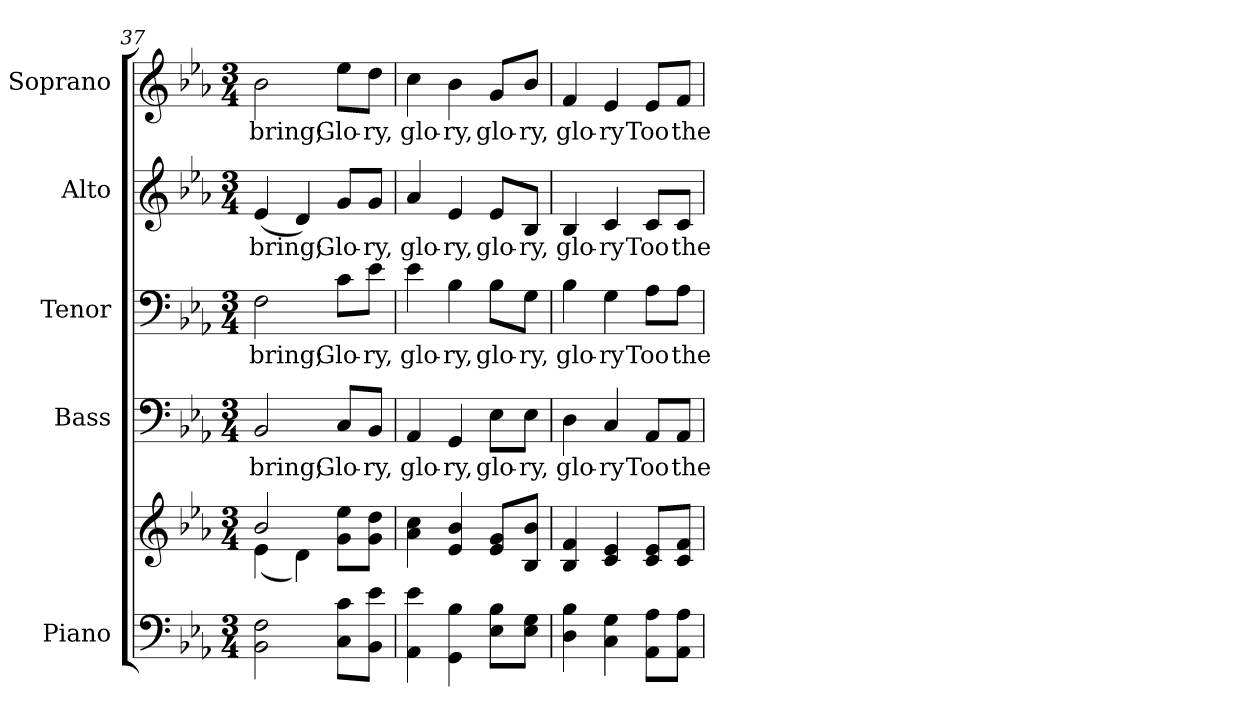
**kern	**kern	**kern	**text	**kern	**text	**kern	**text	**kern	**text
*part5	*part5	*part4	*part4	*part3	*part3	*part2	*part2	*part1	*part1
*staff6	*staff5	*staff4	*staff4	*staff3	*staff3	*staff2	*staff2	*staff1	*staff1
*I"Piano	*	*I"Bass	*	*I"Tenor	*	*I"Alto	*	*I"Soprano	*
*I'Pno.	*	*I'B.	*	*I'T.	*	*I'A.	*	*I'S.	*
!!LO:PB:g=z
*clefF4	*clefG2	*clefF4	*	*clefF4	*	*clefG2	*	*clefG2	*
*k[b-e-a-]	*k[b-e-a-]	*k[b-e-a-]	*	*k[b-e-a-]	*	*k[b-e-a-]	*	*k[b-e-a-]	*
*E-:	*E-:	*E-:	*	*E-:	*	*E-:	*	*E-:	*
*M3/4	*M3/4	*M3/4	*	*M3/4	*	*M3/4	*	*M3/4	*
=37	=37	=37	=37	=37	=37	=37	=37	=37	=37
*	*^	*	*	*	*	*	*	*	*
!	!	!	!	!LO:LY:b:color=#000000	!	!	!	!	!	!
!	!	!	!	!	!	!LO:LY:b:color=#000000	!	!	!	!
!	!	!	!	!	!	!	!	!LO:LY:b:color=#000000	!	!
!	!	!	!	!	!	!	!	!	!	!LO:LY:b:color=#000000
2BB-i\ 2Fi	2b-i/	(4e-i\	2BB-i/	bring;	2Fi\	bring;	(4e-i/	bring;	2b-i\	bring;
.	.	4di\)	.	.	.	.	4di/)	.	.	.
!	!	!	!	!LO:LY:b:color=#000000	!	!	!	!	!	!
!	!	!	!	!	!	!LO:LY:b:color=#000000	!	!	!	!
!	!	!	!	!	!	!	!	!LO:LY:b:color=#000000	!	!
!	!	!	!	!	!	!	!	!	!	!LO:LY:b:color=#000000
8Ci\ 8ci\L	8gi\ 8ee-i\L	4ryy	8Ci/L	Glo-	8ci\L	Glo-	8gi/L	Glo-	8ee-i\L	Glo-
!	!	!	!	!LO:LY:b:color=#000000	!	!	!	!	!	!
!	!	!	!	!	!	!LO:LY:b:color=#000000	!	!	!	!
!	!	!	!	!	!	!	!	!LO:LY:b:color=#000000	!	!
!	!	!	!	!	!	!	!	!	!	!LO:LY:b:color=#000000
8BB-i\ 8e-i\J	8gi\ 8ddi\J	.	8BB-i/J	-ry,	8e-i\J	-ry,	8gi/J	-ry,	8ddi\J	-ry,
*	*v	*v	*	*	*	*	*	*	*	*
=38	=38	=38	=38	=38	=38	=38	=38	=38	=38
!	!	!	!LO:LY:b:color=#000000	!	!	!	!	!	!
!	!	!	!	!	!LO:LY:b:color=#000000	!	!	!	!
!	!	!	!	!	!	!	!LO:LY:b:color=#000000	!	!
!	!	!	!	!	!	!	!	!	!LO:LY:b:color=#000000
4AA-i\ 4e-i	4a-i\ 4cci	4AA-i/	glo-	4e-i\	glo-	4a-i/	glo-	4cci\	glo-
!	!	!	!LO:LY:b:color=#000000	!	!	!	!	!	!
!	!	!	!	!	!LO:LY:b:color=#000000	!	!	!	!
!	!	!	!	!	!	!	!LO:LY:b:color=#000000	!	!
!	!	!	!	!	!	!	!	!	!LO:LY:b:color=#000000
4GGi\ 4B-i	4e-i/ 4b-i	4GGi/	-ry,	4B-i\	-ry,	4e-i/	-ry,	4b-i\	-ry,
!	!	!	!LO:LY:b:color=#000000	!	!	!	!	!	!
!	!	!	!	!	!LO:LY:b:color=#000000	!	!	!	!
!	!	!	!	!	!	!	!LO:LY:b:color=#000000	!	!
!	!	!	!	!	!	!	!	!	!LO:LY:b:color=#000000
8E-i\ 8B-i\L	8e-i/ 8gi/L	8E-i\L	glo-	8B-i\L	glo-	8e-i/L	glo-	8gi/L	glo-
!	!	!	!LO:LY:b:color=#000000	!	!	!	!	!	!
!	!	!	!	!	!LO:LY:b:color=#000000	!	!	!	!
!	!	!	!	!	!	!	!LO:LY:b:color=#000000	!	!
!	!	!	!	!	!	!	!	!	!LO:LY:b:color=#000000
8E-i\ 8Gi\J	8B-i/ 8b-i/J	8E-i\J	-ry,	8Gi\J	-ry,	8B-i/J	-ry,	8b-i/J	-ry,
!!LO:PB:g=z
=39	=39	=39	=39	=39	=39	=39	=39	=39	=39
!	!	!	!LO:LY:b:color=#000000	!	!	!	!	!	!
!	!	!	!	!	!LO:LY:b:color=#000000	!	!	!	!
!	!	!	!	!	!	!	!LO:LY:b:color=#000000	!	!
!	!	!	!	!	!	!	!	!	!LO:LY:b:color=#000000
4Di\ 4B-i	4B-i/ 4fi	4Di\	glo-	4B-i\	glo-	4B-i/	glo-	4fi/	glo-
!	!	!	!LO:LY:b:color=#000000	!	!	!	!	!	!
!	!	!	!	!	!LO:LY:b:color=#000000	!	!	!	!
!	!	!	!	!	!	!	!LO:LY:b:color=#000000	!	!
!	!	!	!	!	!	!	!	!	!LO:LY:b:color=#000000
4Ci\ 4Gi	4ci/ 4e-i	4Ci/	-ry	4Gi\	-ry	4ci/	-ry	4e-i/	-ry
!	!	!	!LO:LY:b:color=#000000	!	!	!	!	!	!
!	!	!	!	!	!LO:LY:b:color=#000000	!	!	!	!
!	!	!	!	!	!	!	!LO:LY:b:color=#000000	!	!
!	!	!	!	!	!	!	!	!	!LO:LY:b:color=#000000
8AA-i\ 8A-i\L	8ci/ 8e-i/L	8AA-i/L	Too	8A-i\L	Too	8ci/L	Too	8e-i/L	Too
!	!	!	!LO:LY:b:color=#000000	!	!	!	!	!	!
!	!	!	!	!	!LO:LY:b:color=#000000	!	!	!	!
!	!	!	!	!	!	!	!LO:LY:b:color=#000000	!	!
!	!	!	!	!	!	!	!	!	!LO:LY:b:color=#000000
8AA-i\ 8A-i\J	8ci/ 8fi/J	8AA-i/J	the	8A-i\J	the	8ci/J	the	8fi/J	the
=	=	=	=	=	=	=	=	=	=
*-	*-	*-	*-	*-	*-	*-	*-	*-	*-
